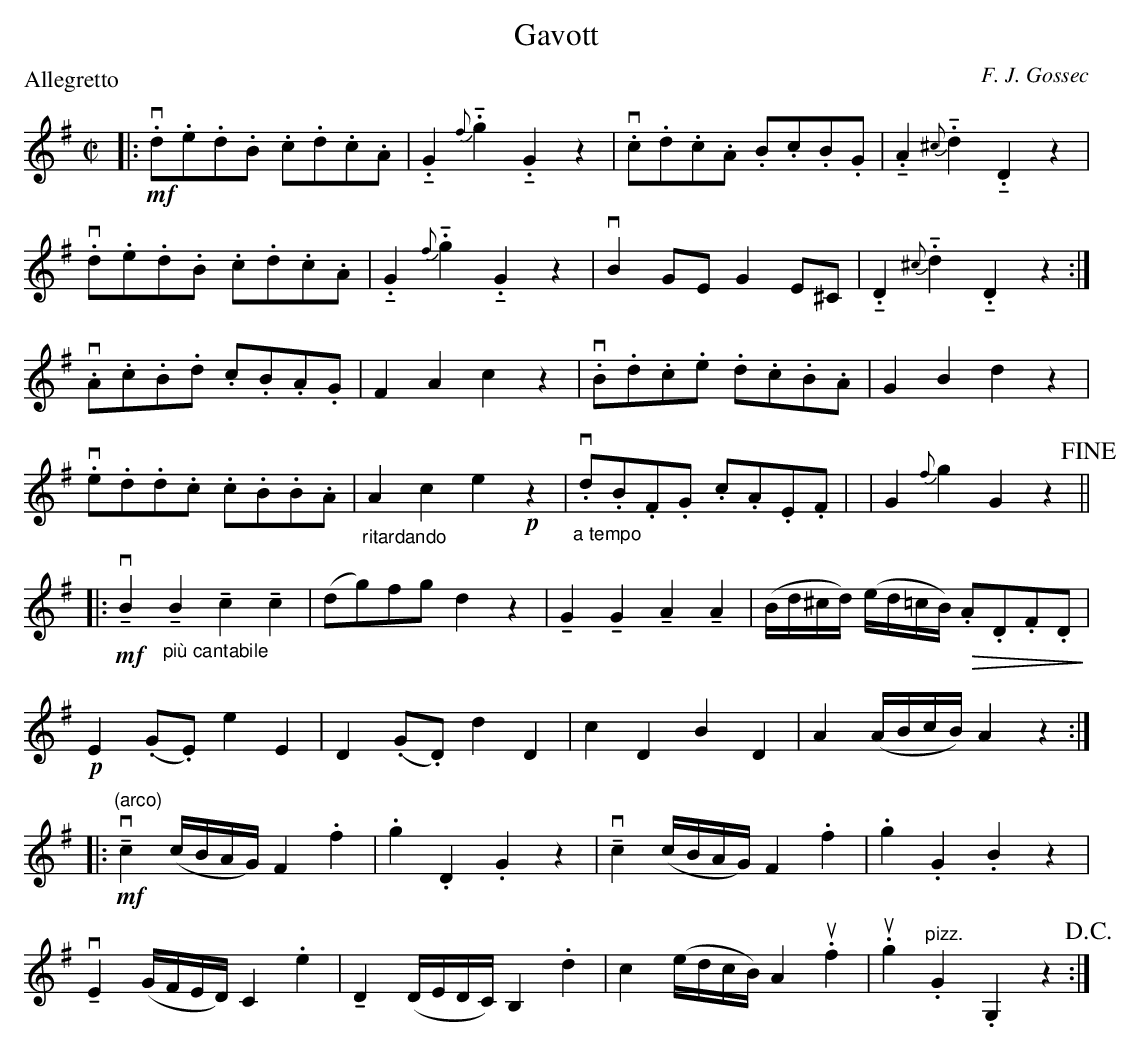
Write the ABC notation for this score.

X:1
T: Gavott
C: F. J. Gossec
P: Allegretto
M: C|
L: 1/8
K: G
|: +mf+ v.d.e.d.B .c.d.c.A | .!tenuto!G2{f}.!tenuto!g2.!tenuto!G2z2 | v.c.d.c.A .B.c.B.G | .!tenuto!A2{^c}.!tenuto!d2.!tenuto!D2z2 |
v.d.e.d.B .c.d.c.A | .!tenuto!G2{f}.!tenuto!g2.!tenuto!G2z2 | vB2GEG2E^C | .!tenuto!D2{^c}.!tenuto!d2.!tenuto!D2z2 :|
v.A.c.B.d .c.B.A.G | F2A2c2z2 | v.B.d.c.e .d.c.B.A | G2B2d2z2 |
v.e.d.d.c .c.B.B.A | "_ritardando" A2c2e2 +p+ z2 | "_a tempo" v.d.B.F.G .c.A.E.F | | G2{f}g2G2z2 !fine! ||
|: +mf+ v!tenuto!B2!tenuto! "_più cantabile" B2!tenuto!c2!tenuto!c2 | (dg)fgd2z2 | !tenuto!G2!tenuto!G2!tenuto!A2!tenuto!A2 | (B/d/^c/d/) (e/d/=c/B/) !diminuendo(!.A.D.F.D!diminuendo)! |
+p+ E2(.G.E)e2E2 | D2(.G.D)d2D2 | c2D2B2D2 | A2(A/B/c/B/)A2z2 :|
|: +mf+ v!tenuto!"(arco)"c2(c/B/A/G/)F2.f2 | .g2.D2.G2z2 | v!tenuto!c2(c/B/A/G/)F2.f2 | .g2.G2.B2z2 |
v!tenuto!E2(G/F/E/D/)C2.e2 | !tenuto!D2(D/E/D/C/)B,2.d2 | c2(e/d/c/B/)A2u.f2 | u.g2"pizz.".G2.G,2z2 !D.C.! :|
